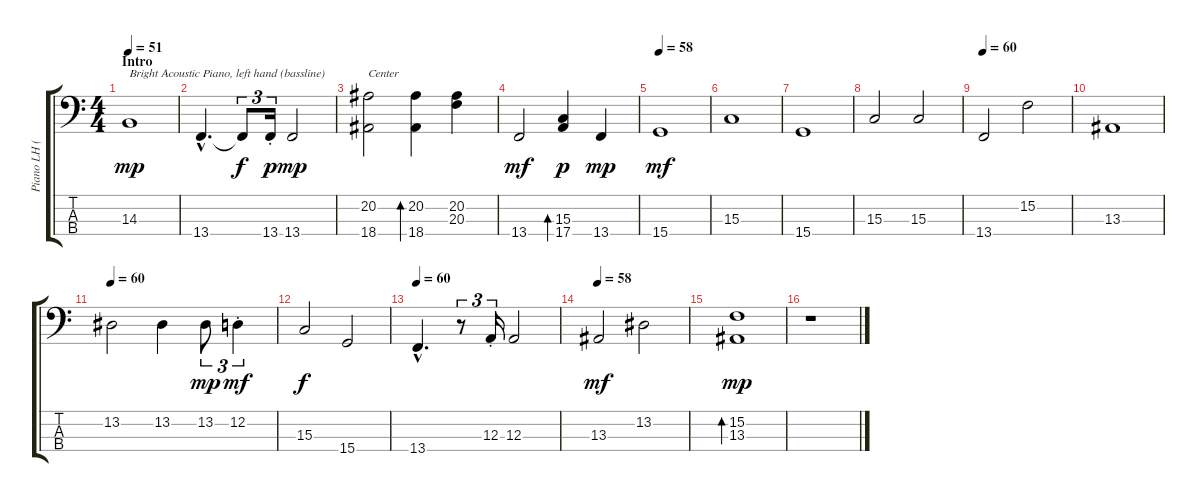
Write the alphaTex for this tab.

\track ("Piano LH (Wright)" "Piano LH (") {instrument brightacousticpiano}
\staff {score tabs}
\tuning (G2 D2 A1 E1) {hide}
\ts (4 4)
\section ("" "Intro")
\tempo 51
\tempo 57
\tempo 51
\clef f4
\ks c
14.3.1{txt "Bright Acoustic Piano, left hand (bassline)" dy mp volume 9 balance 8 instrument brightacousticpiano} |
13.4{hac}.4{d volume 11} 13.4{t}.8{tu (3 2) dy f} 13.4{st}.16{tu (3 2) dy p} 13.4.2{dy mp} |
(20.2 18.4).2{txt "Center"} (20.2 18.4).4{bd 120} (20.2 20.3).4 |
13.4.2{dy mf} (15.3 17.4).4{bd 60 dy p} 13.4.4{dy mp} |
\tempo 58
15.4.1{dy mf} |
15.3.1 |
15.4.1 |
15.3.2 15.3.2 |
\tempo 60
13.4.2 15.2.2 |
13.3.1 |
\tempo 60
13.2.2 13.2.4 13.2.8{tu (3 2) dy mp} 12.2{st}.4{tu (3 2) dy mf} |
15.3.2{dy f} 15.4.2 |
\tempo 60
13.4{hac}.4{d volume 13} r.8{tu (3 2)} 12.3{st}.16{tu (3 2)} 12.3.2 |
\tempo 58
13.3.2{dy mf} 13.2.2 |
(15.2 13.3).1{bd 60 dy mp} |
r.1
